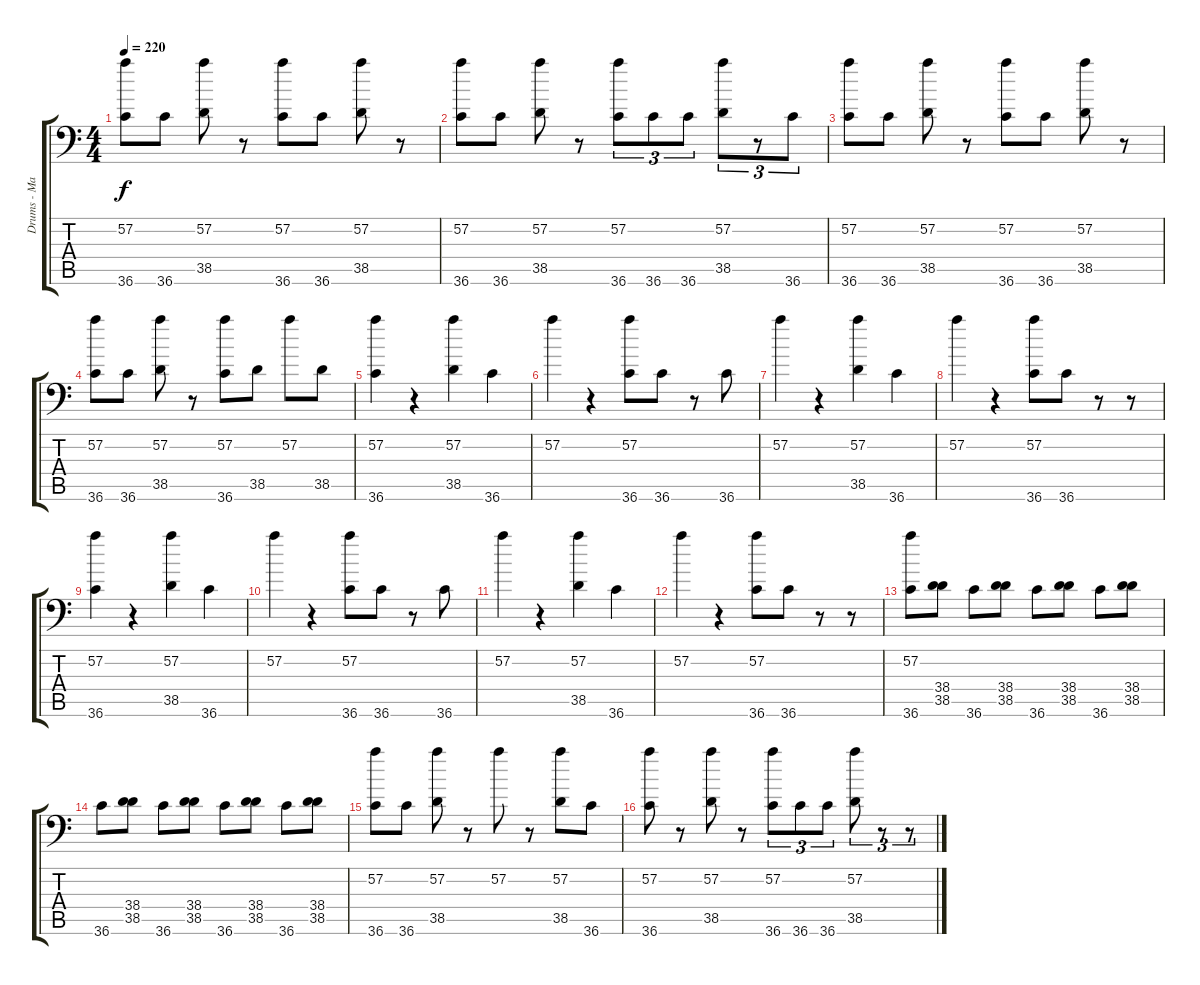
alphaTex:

\track ("Drums - Matt Traynor" "Drums - Ma") {instrument acousticgrandpiano}
\staff {score tabs}
\tuning (C-1 C-1 C-1 C-1 C-1 C-1) {hide}
\ts (4 4)
\tempo 220
\clef f4
\ks c
(57.2 36.6).8{dy f} 36.6.8 (57.2 38.5).8 r.8 (57.2 36.6).8 36.6.8 (57.2 38.5).8 r.8 |
(57.2 36.6).8 36.6.8 (57.2 38.5).8 r.8 (57.2 36.6).8{tu (3 2)} 36.6.8{tu (3 2)} 36.6.8{tu (3 2)} (57.2 38.5).8{tu (3 2)} r.8{tu (3 2)} 36.6.8{tu (3 2)} |
(57.2 36.6).8 36.6.8 (57.2 38.5).8 r.8 (57.2 36.6).8 36.6.8 (57.2 38.5).8 r.8 |
(57.2 36.6).8 36.6.8 (57.2 38.5).8 r.8 (57.2 36.6).8 38.5.8 57.2.8 38.5.8 |
(57.2 36.6).4 r.4 (57.2 38.5).4 36.6.4 |
57.2.4 r.4 (57.2 36.6).8 36.6.8 r.8 36.6.8 |
57.2.4 r.4 (57.2 38.5).4 36.6.4 |
57.2.4 r.4 (57.2 36.6).8 36.6.8 r.8 r.8 |
(57.2 36.6).4 r.4 (57.2 38.5).4 36.6.4 |
57.2.4 r.4 (57.2 36.6).8 36.6.8 r.8 36.6.8 |
57.2.4 r.4 (57.2 38.5).4 36.6.4 |
57.2.4 r.4 (57.2 36.6).8 36.6.8 r.8 r.8 |
(57.2 36.6).8 (38.4 38.5).8 36.6.8 (38.4 38.5).8 36.6.8 (38.4 38.5).8 36.6.8 (38.4 38.5).8 |
36.6.8 (38.4 38.5).8 36.6.8 (38.4 38.5).8 36.6.8 (38.4 38.5).8 36.6.8 (38.4 38.5).8 |
(57.2 36.6).8 36.6.8 (57.2 38.5).8 r.8 57.2.8 r.8 (57.2 38.5).8 36.6.8 |
(57.2 36.6).8 r.8 (57.2 38.5).8 r.8 (57.2 36.6).8{tu (3 2)} 36.6.8{tu (3 2)} 36.6.8{tu (3 2)} (57.2 38.5).8{tu (3 2)} r.8{tu (3 2)} r.8{tu (3 2)}
